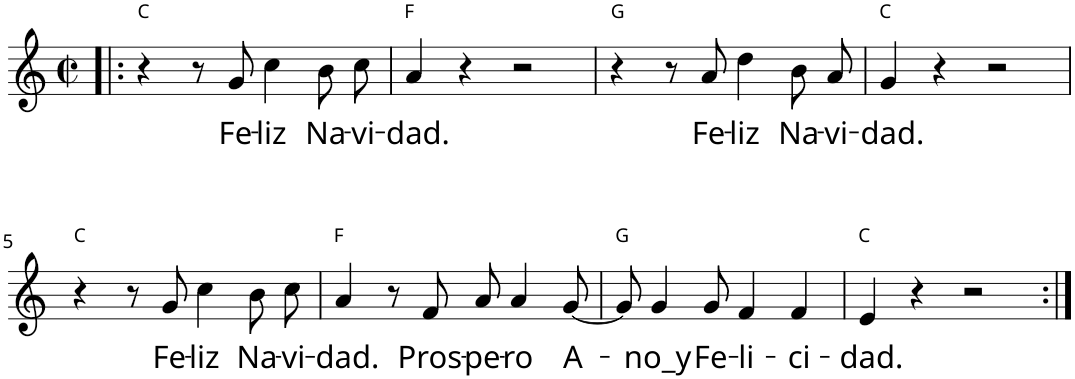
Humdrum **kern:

**kern	**text	**harte
*part1	*part1	*part1
*staff1	*staff1	*
*I"Gesang	*	*
*clefG2	*	*
*k[]	*	*
*M2/2	*	*
*met(c|)	*	*
=1!|:	=1!|:	=1!|:
4r	.	C:maj
8r	.	.
!	!LO:LY:b	!
8g/	Fe-	.
!	!LO:LY:b	!
4cc\	-liz	.
!	!LO:LY:b	!
8b\L	Na-	.
!	!LO:LY:b	!
8cc\J	-vi-	.
=2	=2	=2
!	!LO:LY:b	!
4a/	-dad.	F:maj
4r	.	.
2r	.	.
=3	=3	=3
4r	.	G:maj
8r	.	.
!	!LO:LY:b	!
8a/	Fe-	.
!	!LO:LY:b	!
4dd\	-liz	.
!	!LO:LY:b	!
8b/L	Na-	.
!	!LO:LY:b	!
8a/J	-vi-	.
=4	=4	=4
!	!LO:LY:b	!
4g/	-dad.	C:maj
4r	.	.
2r	.	.
!!LO:LB:g=z
=5	=5	=5
4r	.	C:maj
8r	.	.
!	!LO:LY:b	!
8g/	Fe-	.
!	!LO:LY:b	!
4cc\	-liz	.
!	!LO:LY:b	!
8b\L	Na-	.
!	!LO:LY:b	!
8cc\J	-vi-	.
=6	=6	=6
!	!LO:LY:b	!
4a/	-dad.	F:maj
8r	.	.
!	!LO:LY:b	!
8f/	Pros-	.
!	!LO:LY:b	!
8a/	-pe-	.
!	!LO:LY:b	!
4a/	-ro	.
!	!LO:LY:b	!
[8g/	A-	.
=7	=7	=7
8g/]	.	G:maj
!	!LO:LY:b	!
4g/	-no_y	.
!	!LO:LY:b	!
8g/	Fe-	.
!	!LO:LY:b	!
4f/	-li-	.
!	!LO:LY:b	!
4f/	-ci-	.
=8	=8	=8
!	!LO:LY:b	!
4e/	-dad.	C:maj
4r	.	.
2r	.	.
=:|!	=:|!	=:|!
*-	*-	*-
